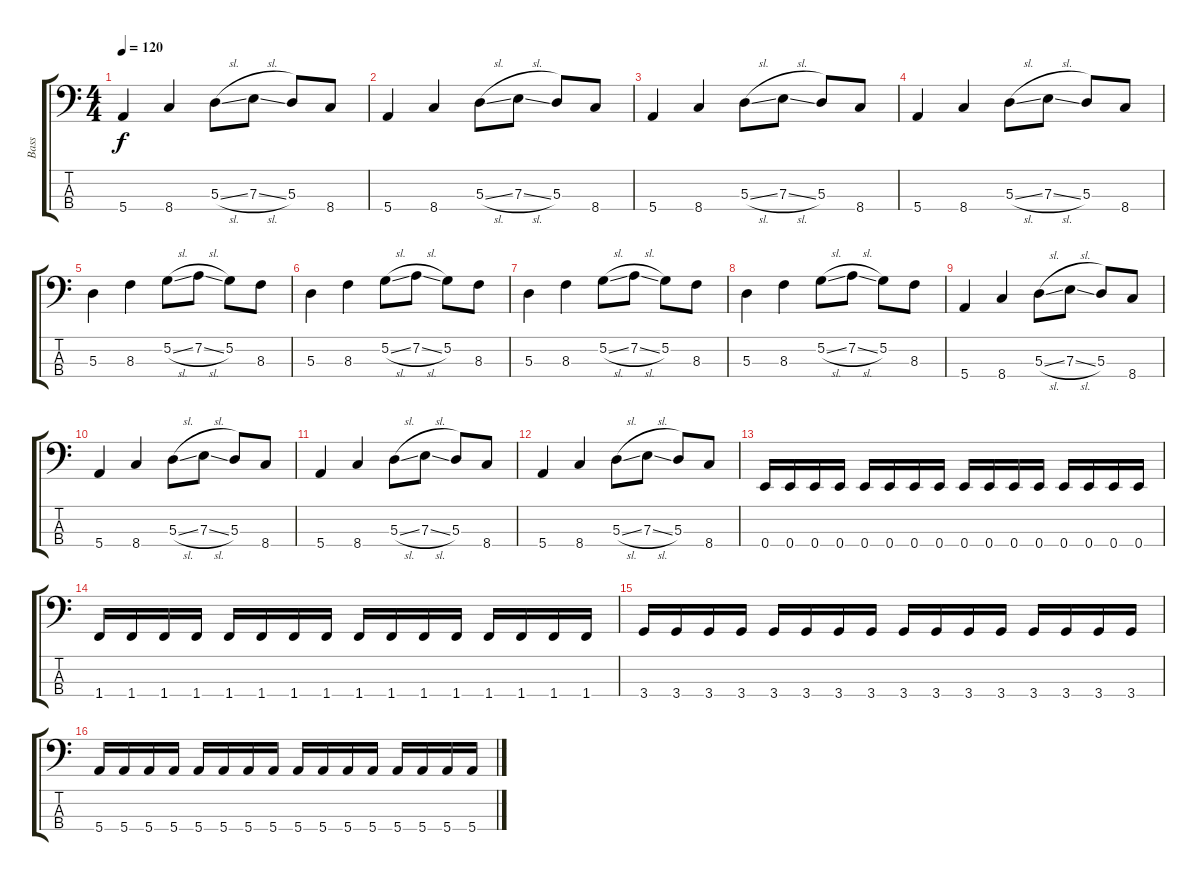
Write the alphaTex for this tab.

\track ("Bass " "Bass ") {instrument electricbassfinger}
\staff {score tabs}
\tuning (G2 D2 A1 E1) {hide}
\ts (4 4)
\tempo 120
\clef f4
\ks c
5.4.4{dy f} 8.4.4 5.3{sl}.8 7.3{sl}.8 5.3.8 8.4.8 |
5.4.4 8.4.4 5.3{sl}.8 7.3{sl}.8 5.3.8 8.4.8 |
5.4.4 8.4.4 5.3{sl}.8 7.3{sl}.8 5.3.8 8.4.8 |
5.4.4 8.4.4 5.3{sl}.8 7.3{sl}.8 5.3.8 8.4.8 |
5.3.4 8.3.4 5.2{sl}.8 7.2{sl}.8 5.2.8 8.3.8 |
5.3.4 8.3.4 5.2{sl}.8 7.2{sl}.8 5.2.8 8.3.8 |
5.3.4 8.3.4 5.2{sl}.8 7.2{sl}.8 5.2.8 8.3.8 |
5.3.4 8.3.4 5.2{sl}.8 7.2{sl}.8 5.2.8 8.3.8 |
5.4.4 8.4.4 5.3{sl}.8 7.3{sl}.8 5.3.8 8.4.8 |
5.4.4 8.4.4 5.3{sl}.8 7.3{sl}.8 5.3.8 8.4.8 |
5.4.4 8.4.4 5.3{sl}.8 7.3{sl}.8 5.3.8 8.4.8 |
5.4.4 8.4.4 5.3{sl}.8 7.3{sl}.8 5.3.8 8.4.8 |
0.4.16 0.4.16 0.4.16 0.4.16 0.4.16 0.4.16 0.4.16 0.4.16 0.4.16 0.4.16 0.4.16 0.4.16 0.4.16 0.4.16 0.4.16 0.4.16 |
1.4.16 1.4.16 1.4.16 1.4.16 1.4.16 1.4.16 1.4.16 1.4.16 1.4.16 1.4.16 1.4.16 1.4.16 1.4.16 1.4.16 1.4.16 1.4.16 |
3.4.16 3.4.16 3.4.16 3.4.16 3.4.16 3.4.16 3.4.16 3.4.16 3.4.16 3.4.16 3.4.16 3.4.16 3.4.16 3.4.16 3.4.16 3.4.16 |
5.4.16 5.4.16 5.4.16 5.4.16 5.4.16 5.4.16 5.4.16 5.4.16 5.4.16 5.4.16 5.4.16 5.4.16 5.4.16 5.4.16 5.4.16 5.4.16
